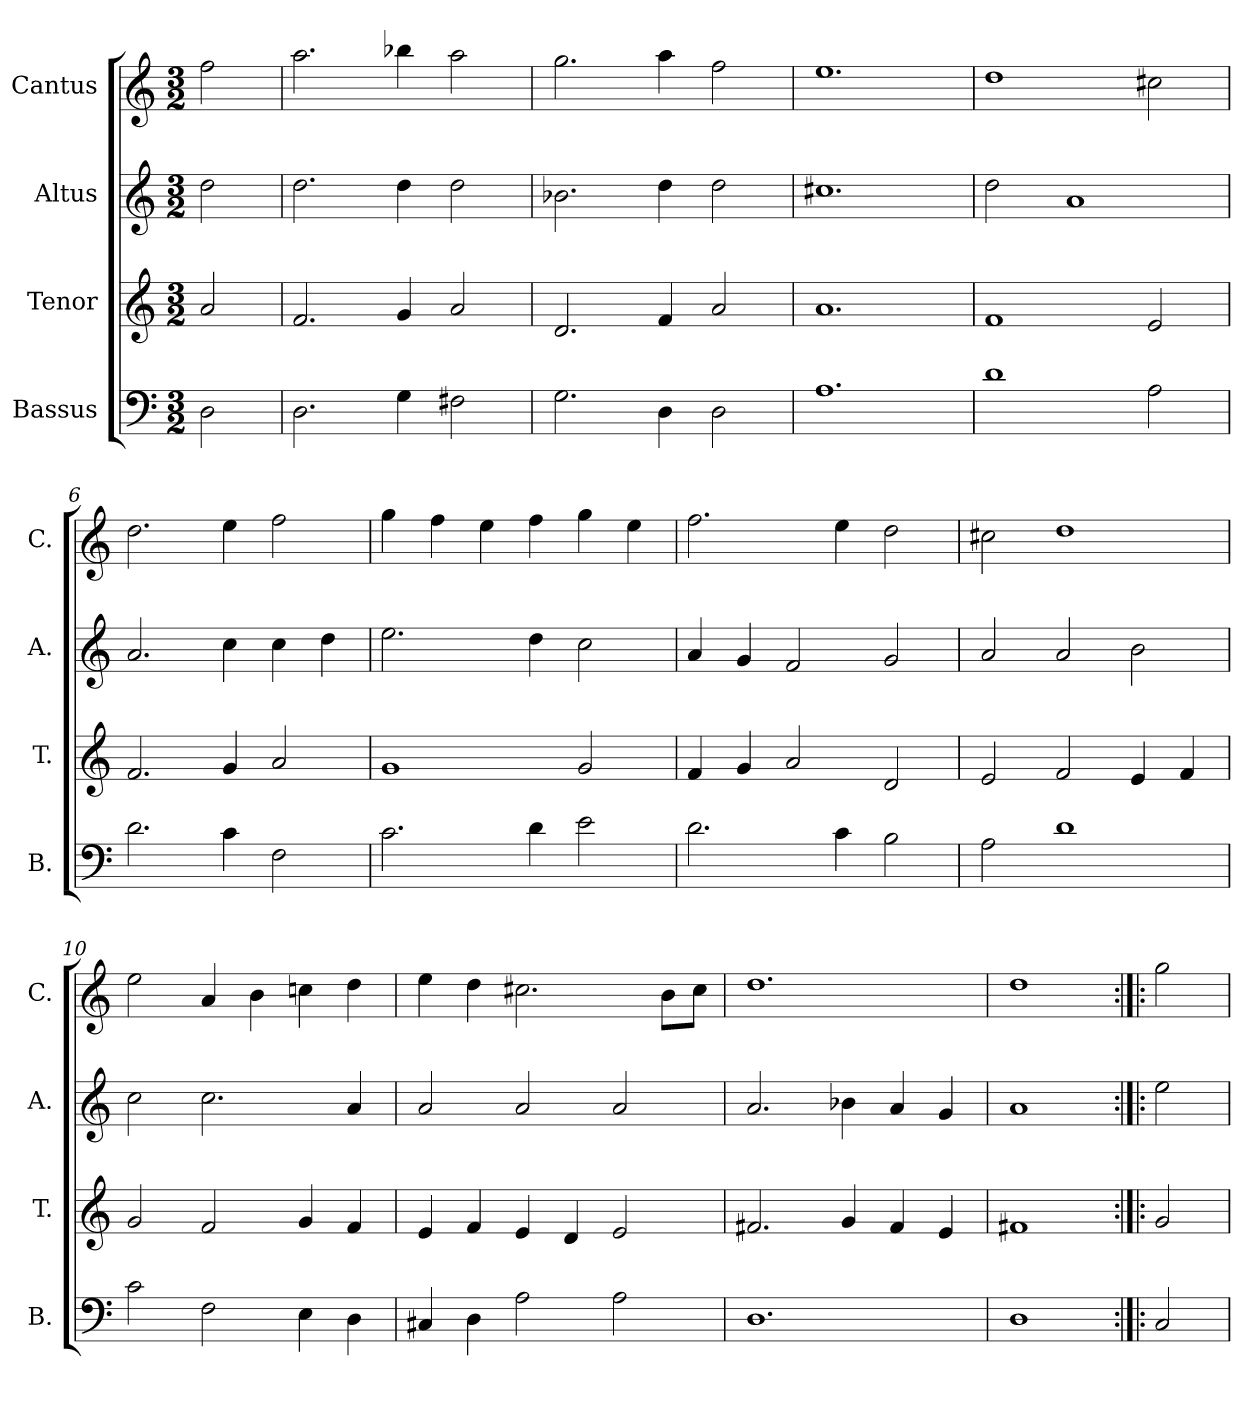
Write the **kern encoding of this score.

**kern	**kern	**kern	**kern
*part4	*part3	*part2	*part1
*staff4	*staff3	*staff2	*staff1
*I"Bassus	*I"Tenor	*I"Altus	*I"Cantus
*I'B.	*I'T.	*I'A.	*I'C.
*clefF4	*clefG2	*clefG2	*clefG2
*k[]	*k[]	*k[]	*k[]
*C:	*C:	*C:	*C:
*M3/2	*M3/2	*M3/2	*M3/2
=1	=1	=1	=1
2D\	2a/	2dd\	2ff\
=2	=2	=2	=2
2.D\	2.f/	2.dd\	2.aa\
4G\	4g/	4dd\	4bb-X\
2F#X\	2a/	2dd\	2aa\
=3	=3	=3	=3
2.G\	2.d/	2.b-X\	2.gg\
4D\	4f/	4dd\	4aa\
2D\	2a/	2dd\	2ff\
=4	=4	=4	=4
1.A\	1.a/	1.cc#X\	1.ee\
=5	=5	=5	=5
1d\	1f/	2dd\	1dd\
.	.	1a/	.
2A\	2e/	.	2cc#X\
=6	=6	=6	=6
2.d\	2.f/	2.a/	2.dd\
4c\	4g/	4cc\	4ee\
2F\	2a/	4cc\	2ff\
.	.	4dd\	.
=7	=7	=7	=7
2.c\	1g/	2.ee\	4gg\
.	.	.	4ff\
.	.	.	4ee\
4d\	.	4dd\	4ff\
2e\	2g/	2cc\	4gg\
.	.	.	4ee\
=8	=8	=8	=8
2.d\	4f/	4a/	2.ff\
.	4g/	4g/	.
.	2a/	2f/	.
4c\	.	.	4ee\
2B\	2d/	2g/	2dd\
=9	=9	=9	=9
2A\	2e/	2a/	2cc#X\
1d\	2f/	2a/	1dd\
.	4e/	2b\	.
.	4f/	.	.
=10	=10	=10	=10
2c\	2g/	2cc\	2ee\
2F\	2f/	2.cc\	4a/
.	.	.	4b\
4E\	4g/	.	4ccn\
4D\	4f/	4a/	4dd\
=11	=11	=11	=11
4C#X/	4e/	2a/	4ee\
4D\	4f/	.	4dd\
2A\	4e/	2a/	2.cc#X\
.	4d/	.	.
2A\	2e/	2a/	.
.	.	.	8b\L
.	.	.	8cc#\J
=12	=12	=12	=12
1.D\	2.f#X/	2.a/	1.dd\
.	4g/	4b-X\	.
.	4f#/	4a/	.
.	4e/	4g/	.
=13	=13	=13	=13
1D\	1f#X/	1a/	1dd\
!!LO:LB:g=z
=14:|!|:	=14:|!|:	=14:|!|:	=14:|!|:
2C/	2g/	2ee\	2gg\
=	=	=	=
*-	*-	*-	*-
